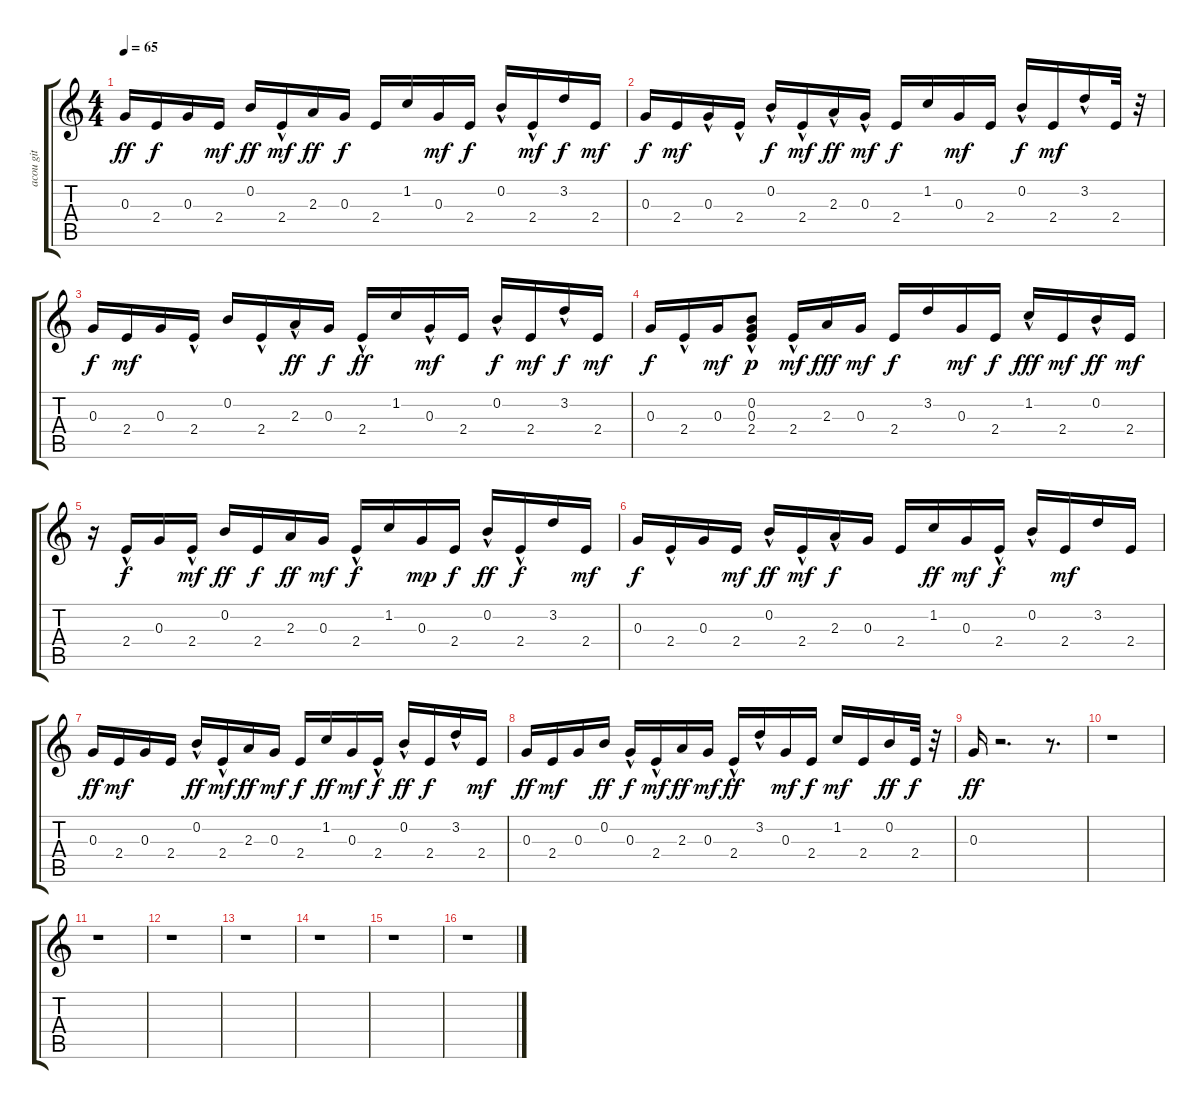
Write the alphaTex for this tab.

\track ("acou git" "acou git") {instrument distortionguitar}
\staff {score tabs}
\tuning (E4 B3 G3 D3 A2 E2) {hide}
\ts (4 4)
\tempo 65
\clef g2
\ks c
0.3.16{dy ff} 2.4.16{dy f} 0.3.16 2.4.16{dy mf} 0.2.16{dy ff} 2.4{hac}.16{dy mf} 2.3.16{dy ff} 0.3.16{dy f} 2.4.16 1.2.16 0.3.16{dy mf} 2.4.16{dy f} 0.2{hac}.16 2.4{hac}.16{dy mf} 3.2.16{dy f} 2.4.16{dy mf} |
0.3.16{dy f} 2.4.16{dy mf} 0.3{hac}.16 2.4{hac}.16 0.2{hac}.16{dy f} 2.4{hac}.16{dy mf} 2.3{hac}.16{dy ff} 0.3{hac}.16{dy mf} 2.4.16{dy f} 1.2.16 0.3.16{dy mf} 2.4.16 0.2{hac}.16{dy f} 2.4.16{dy mf} 3.2{hac}.16 2.4.32 r.32 |
0.3.16{dy f} 2.4.16{dy mf} 0.3.16 2.4{hac}.16 0.2.16 2.4{hac}.16 2.3{hac}.16{dy ff} 0.3.16{dy f} 2.4{hac}.16{dy ff} 1.2.16 0.3{hac}.16{dy mf} 2.4.16 0.2{hac}.16{dy f} 2.4.16{dy mf} 3.2{hac}.16{dy f} 2.4.16{dy mf} |
0.3.16{dy f} 2.4{hac}.16 0.3.16{dy mf} (0.2{hac} 0.3 2.4).8{dy p} 2.4{hac}.16{dy mf} 2.3.16{dy fff} 0.3.16{dy mf} 2.4.16{dy f} 3.2.16 0.3.16{dy mf} 2.4.16{dy f} 1.2{hac}.16{dy fff} 2.4.16{dy mf} 0.2{hac}.16{dy ff} 2.4.16{dy mf} |
r.16 2.4{hac}.16{dy f volume 12 instrument acousticguitarsteel} 0.3.16 2.4{hac}.16{dy mf} 0.2.16{dy ff} 2.4.16{dy f} 2.3.16{dy ff} 0.3.16{dy mf} 2.4{hac}.16{dy f} 1.2.16 0.3.16{dy mp} 2.4.16{dy f} 0.2{hac}.16{dy ff} 2.4{hac}.16{dy f} 3.2.16 2.4.16{dy mf} |
0.3.16{dy f} 2.4{hac}.16 0.3.16 2.4.16{dy mf} 0.2{hac}.16{dy ff} 2.4{hac}.16{dy mf} 2.3{hac}.16{dy f} 0.3.16 2.4.16 1.2.16{dy ff} 0.3.16{dy mf} 2.4{hac}.16{dy f} 0.2{hac}.16 2.4.16{dy mf} 3.2.16 2.4.16 |
0.3.16{dy ff} 2.4.16{dy mf} 0.3.16 2.4.16 0.2{hac}.16{dy ff} 2.4{hac}.16{dy mf} 2.3.16{dy ff} 0.3.16{dy mf} 2.4.16{dy f} 1.2.16{dy ff} 0.3.16{dy mf} 2.4{hac}.16{dy f} 0.2{hac}.16{dy ff} 2.4.16{dy f} 3.2{hac}.16 2.4.16{dy mf} |
0.3.16{dy ff} 2.4.16{dy mf} 0.3.16 0.2.16{dy ff} 0.3{hac}.16{dy f} 2.4{hac}.16{dy mf} 2.3.16{dy ff} 0.3.16{dy mf} 2.4{hac}.16{dy ff} 3.2{hac}.16 0.3.16{dy mf} 2.4.16{dy f} 1.2.16{dy mf} 2.4.16 0.2.16{dy ff} 2.4.32{dy f} r.32 |
0.3.16{dy ff} r.2{d} r.8{d} |
r.1 |
r.1 |
r.1 |
r.1 |
r.1 |
r.1 |
r.1
